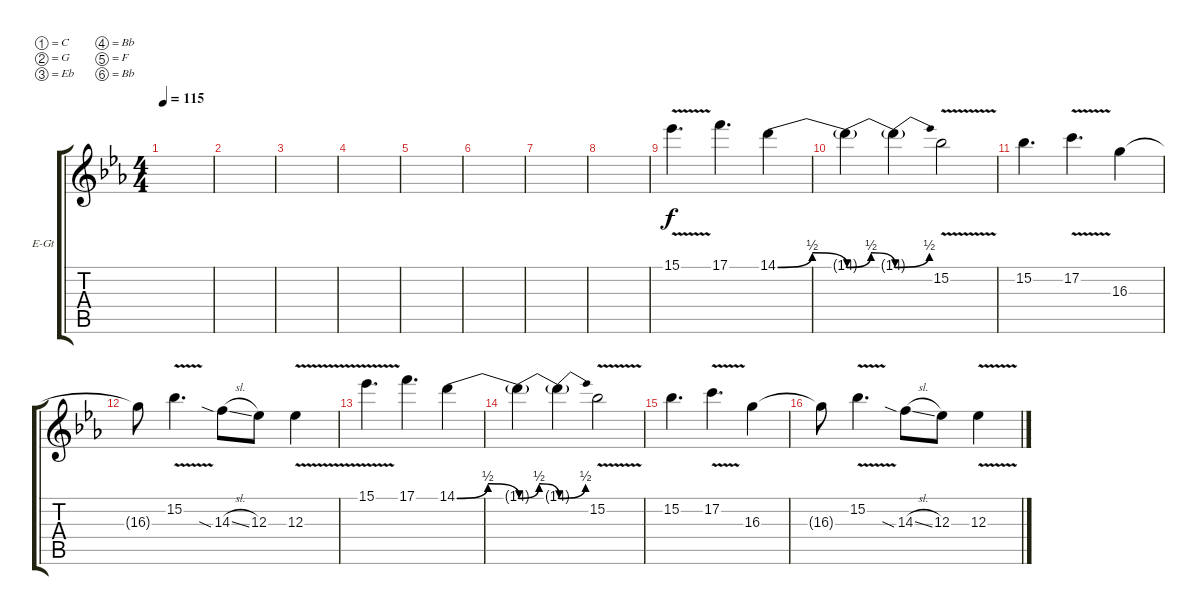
\bracketExtendMode groupsimilarinstruments
\firstSystemTrackNameOrientation horizontal
\otherSystemsTrackNameOrientation horizontal
\track ("Lead 1 " "E-Gt") {instrument distortionguitar}
\staff {score tabs}
\tuning (C4 G3 Eb3 Bb2 F2 Bb1)
\ts (4 4)
\tempo 115
\clef g2
\ks cminor
|
|
|
|
|
|
|
|
15.1{v}.4{d} 17.1.4{d} 14.1{be (bendrelease 25.2 0 34.199999999999996 2 55.199999999999996 2 58.8 0)}.4 |
14.1{be (bendrelease 25.2 0 35.4 2 54.6 2 59.4 0) t}.4 14.1{be (bend 26.4 0 35.4 2) t}.4 15.2{v}.2 |
15.2.4{d} 17.2{v}.4{d} 16.3.4 |
16.3{t}.8 15.2{v}.4{d} 14.3{sia sl}.8 12.3.8 12.3{v}.4 |
15.1{v}.4{d} 17.1.4{d} 14.1{be (bendrelease 25.2 0 34.199999999999996 2 55.199999999999996 2 58.8 0)}.4 |
14.1{be (bendrelease 25.2 0 35.4 2 54.6 2 59.4 0) t}.4 14.1{be (bend 26.4 0 35.4 2) t}.4 15.2{v}.2 |
15.2.4{d} 17.2{v}.4{d} 16.3.4 |
16.3{t}.8 15.2{v}.4{d} 14.3{sia sl}.8 12.3.8 12.3{v}.4
